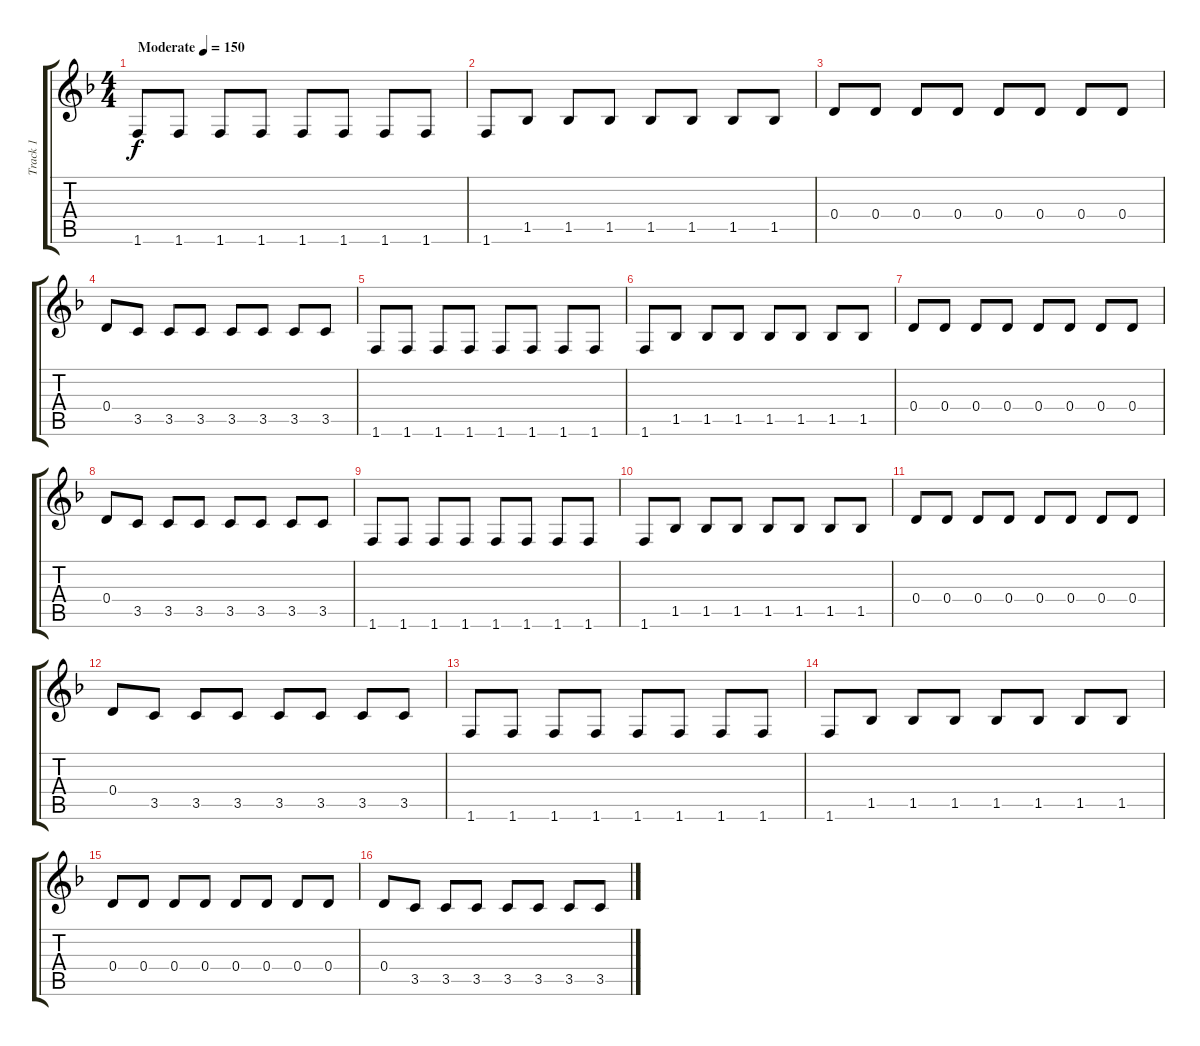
\track ("Track 1" "Track 1") {instrument electricguitarmuted}
\staff {score tabs}
\tuning (E4 B3 G3 D3 A2 E2) {hide}
\ts (4 4)
\tempo (150 "Moderate")
\clef g2
\ks f
1.6.8{dy f instrument electricguitarmuted} 1.6.8 1.6.8 1.6.8 1.6.8 1.6.8 1.6.8 1.6.8 |
1.6.8 1.5.8 1.5.8 1.5.8 1.5.8 1.5.8 1.5.8 1.5.8 |
0.4.8 0.4.8 0.4.8 0.4.8 0.4.8 0.4.8 0.4.8 0.4.8 |
0.4.8 3.5.8 3.5.8 3.5.8 3.5.8 3.5.8 3.5.8 3.5.8 |
1.6.8 1.6.8 1.6.8 1.6.8 1.6.8 1.6.8 1.6.8 1.6.8 |
1.6.8 1.5.8 1.5.8 1.5.8 1.5.8 1.5.8 1.5.8 1.5.8 |
0.4.8 0.4.8 0.4.8 0.4.8 0.4.8 0.4.8 0.4.8 0.4.8 |
0.4.8 3.5.8 3.5.8 3.5.8 3.5.8 3.5.8 3.5.8 3.5.8 |
1.6.8 1.6.8 1.6.8 1.6.8 1.6.8 1.6.8 1.6.8 1.6.8 |
1.6.8 1.5.8 1.5.8 1.5.8 1.5.8 1.5.8 1.5.8 1.5.8 |
0.4.8 0.4.8 0.4.8 0.4.8 0.4.8 0.4.8 0.4.8 0.4.8 |
0.4.8 3.5.8 3.5.8 3.5.8 3.5.8 3.5.8 3.5.8 3.5.8 |
1.6.8 1.6.8 1.6.8 1.6.8 1.6.8 1.6.8 1.6.8 1.6.8 |
1.6.8 1.5.8 1.5.8 1.5.8 1.5.8 1.5.8 1.5.8 1.5.8 |
0.4.8 0.4.8 0.4.8 0.4.8 0.4.8 0.4.8 0.4.8 0.4.8 |
0.4.8 3.5.8 3.5.8 3.5.8 3.5.8 3.5.8 3.5.8 3.5.8
